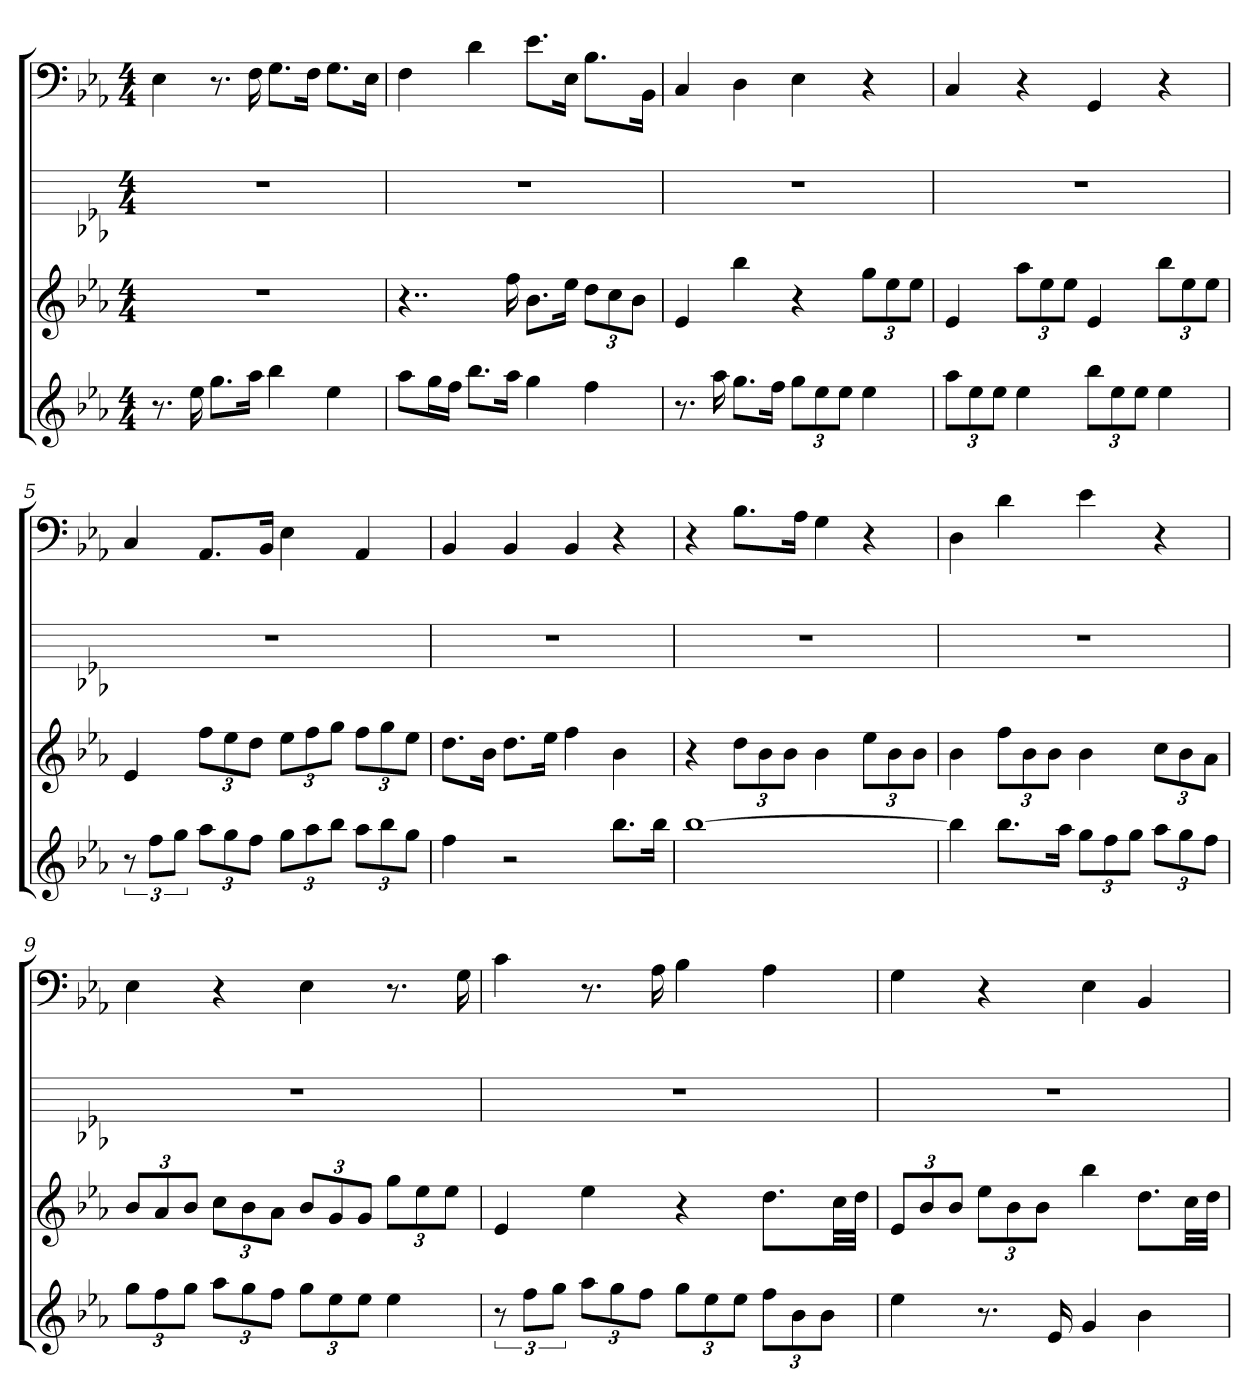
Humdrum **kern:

**kern	**kern	**kern	**kern
*part4	*part3	*part2	*part1
*staff4	*staff3	*staff2	*staff1
*	*	*	*clefF4
*k[b-e-a-]	*k[b-e-a-]	*k[b-e-a-]	*k[b-e-a-]
*E-:	*E-:	*E-:	*E-:
*M4/4	*M4/4	*M4/4	*M4/4
=1	=1	=1	=1
8.r	1r	1r	4E-
16ee-	.	.	.
8.ggL	.	.	8.r
16aa-Jk	.	.	16F
4bb-	.	.	8.G\L
.	.	.	16F\Jk
4ee-	.	.	8.G\L
.	.	.	16E-\Jk
=2	=2	=2	=2
8aa-L	4..r	1r	4F
16ggL	.	.	.
16ffJJ	.	.	.
8.bb-L	.	.	4d
16aa-Jk	16ff	.	.
4gg	8.b-L	.	8.e-\L
.	16ee-Jk	.	16E-\Jk
4ff	12ddL	.	8.B-\L
.	12cc	.	.
.	12b-J	.	.
.	.	.	16BB-\Jk
=3	=3	=3	=3
8.r	4e-	1r	4C
16aa-	.	.	.
8.ggL	4bb-	.	4D
16ffJk	.	.	.
12ggL	4r	.	4E-
12ee-	.	.	.
12ee-J	.	.	.
4ee-	12ggL	.	4r
.	12ee-	.	.
.	12ee-J	.	.
=4	=4	=4	=4
12aa-L	4e-	1r	4C
12ee-	.	.	.
12ee-J	.	.	.
4ee-	12aa-L	.	4r
.	12ee-	.	.
.	12ee-J	.	.
12bb-L	4e-	.	4GG
12ee-	.	.	.
12ee-J	.	.	.
4ee-	12bb-L	.	4r
.	12ee-	.	.
.	12ee-J	.	.
=5	=5	=5	=5
12r	4e-	1r	4C
12ffL	.	.	.
12ggJ	.	.	.
12aa-L	12ffL	.	8.AA-/L
12gg	12ee-	.	.
12ffJ	12ddJ	.	.
.	.	.	16BB-/Jk
12ggL	12ee-L	.	4E-
12aa-	12ff	.	.
12bb-J	12ggJ	.	.
12aa-L	12ffL	.	4AA-
12bb-	12gg	.	.
12ggJ	12ee-J	.	.
=6	=6	=6	=6
4ff	8.ddL	1r	4BB-
.	16b-Jk	.	.
2r	8.ddL	.	4BB-
.	16ee-Jk	.	.
.	4ff	.	4BB-
8.bb-L	4b-	.	4r
16bb-Jk	.	.	.
=7	=7	=7	=7
[1bb-	4r	1r	4r
.	12ddL	.	8.B-\L
.	12b-	.	.
.	12b-J	.	.
.	.	.	16A-\Jk
.	4b-	.	4G
.	12ee-L	.	4r
.	12b-	.	.
.	12b-J	.	.
=8	=8	=8	=8
4bb-]	4b-	1r	4D
8.bb-L	12ffL	.	4d
.	12b-	.	.
.	12b-J	.	.
16aa-Jk	.	.	.
12ggL	4b-	.	4e-
12ff	.	.	.
12ggJ	.	.	.
12aa-L	12ccL	.	4r
12gg	12b-	.	.
12ffJ	12a-J	.	.
=9	=9	=9	=9
12ggL	12b-L	1r	4E-
12ff	12a-	.	.
12ggJ	12b-J	.	.
12aa-L	12ccL	.	4r
12gg	12b-	.	.
12ffJ	12a-J	.	.
12ggL	12b-L	.	4E-
12ee-	12g	.	.
12ee-J	12gJ	.	.
4ee-	12ggL	.	8.r
.	12ee-	.	.
.	12ee-J	.	.
.	.	.	16G
=10	=10	=10	=10
12r	4e-	1r	4c
12ffL	.	.	.
12ggJ	.	.	.
12aa-L	4ee-	.	8.r
12gg	.	.	.
12ffJ	.	.	.
.	.	.	16A-
12ggL	4r	.	4B-
12ee-	.	.	.
12ee-J	.	.	.
12ffL	8.ddL	.	4A-
12b-	.	.	.
12b-J	.	.	.
.	32ccLL	.	.
.	32ddJJJ	.	.
=11	=11	=11	=11
4ee-	12e-L	1r	4G
.	12b-	.	.
.	12b-J	.	.
8.r	12ee-L	.	4r
.	12b-	.	.
.	12b-J	.	.
16e-	.	.	.
4g	4bb-	.	4E-
4b-	8.ddL	.	4BB-
.	32ccLL	.	.
.	32ddJJJ	.	.
=	=	=	=
*-	*-	*-	*-
